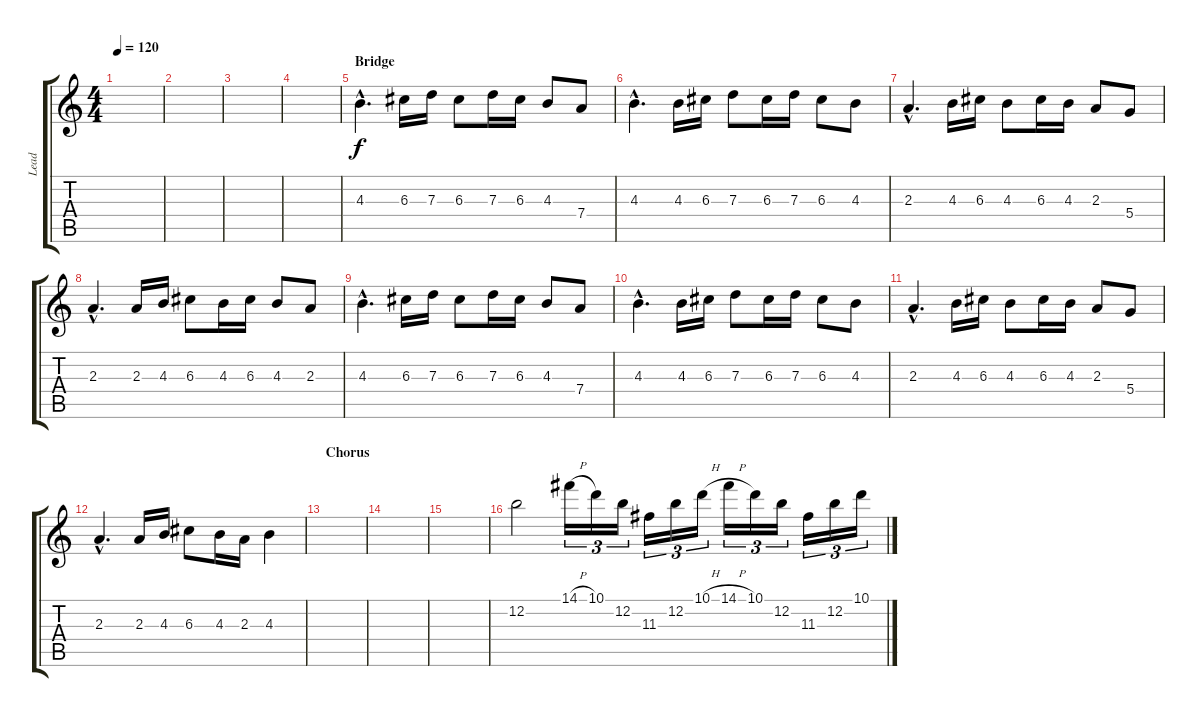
\track ("Lead" "Lead") {instrument distortionguitar}
\staff {score tabs}
\tuning (E4 B3 G3 D3 A2 E2) {hide}
\ts (4 4)
\tempo 120
\clef g2
\ks c
|
|
|
|
\section ("" "Bridge")
4.3{hac}.4{d balance 13} 6.3.16 7.3.16 6.3.8 7.3.16 6.3.16 4.3.8 7.4.8 |
4.3{hac}.4{d} 4.3.16 6.3.16 7.3.8 6.3.16 7.3.16 6.3.8 4.3.8 |
2.3{hac}.4{d} 4.3.16 6.3.16 4.3.8 6.3.16 4.3.16 2.3.8 5.4.8 |
2.3{hac}.4{d} 2.3.16 4.3.16 6.3.8 4.3.16 6.3.16 4.3.8 2.3.8 |
4.3{hac}.4{d} 6.3.16 7.3.16 6.3.8 7.3.16 6.3.16 4.3.8 7.4.8 |
4.3{hac}.4{d} 4.3.16 6.3.16 7.3.8 6.3.16 7.3.16 6.3.8 4.3.8 |
2.3{hac}.4{d} 4.3.16 6.3.16 4.3.8 6.3.16 4.3.16 2.3.8 5.4.8 |
2.3{hac}.4{d} 2.3.16 4.3.16 6.3.8 4.3.16 2.3.16 4.3.4 |
\section ("" "Chorus")
|
|
|
12.2.2 14.1{h}.16{tu (3 2)} 10.1.16{tu (3 2)} 12.2.16{tu (3 2)} 11.3.16{tu (3 2)} 12.2.16{tu (3 2)} 10.1{h}.16{tu (3 2)} 14.1{h}.16{tu (3 2)} 10.1.16{tu (3 2)} 12.2.16{tu (3 2)} 11.3.16{tu (3 2)} 12.2.16{tu (3 2)} 10.1.16{tu (3 2)}
